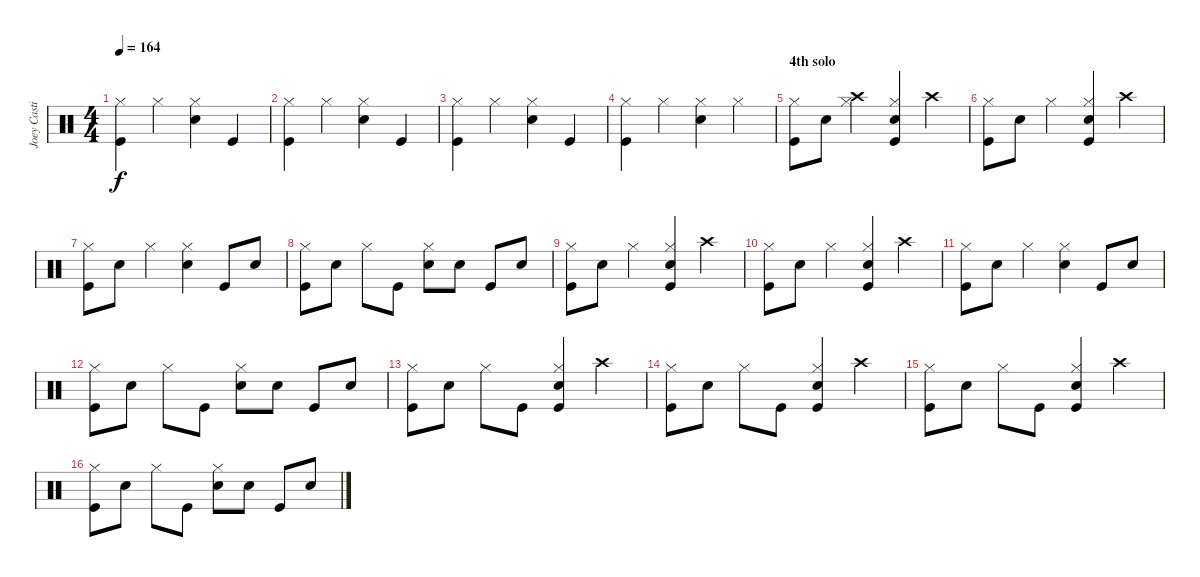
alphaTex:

\track ("Joey Castillo - drums" "Joey Casti") {instrument percussion}
\staff {score}
\articulation defaults
\ts (4 4)
\tempo 164
\clef neutral
\ks c
("Kick (hit)" "Hi-Hat (closed)").4{dy f} "Hi-Hat (closed)".4 ("Electric Snare (hit)" "Hi-Hat (closed)").4 "Kick (hit)".4 |
("Kick (hit)" "Hi-Hat (closed)").4 "Hi-Hat (closed)".4 ("Electric Snare (hit)" "Hi-Hat (closed)").4 "Kick (hit)".4 |
("Kick (hit)" "Hi-Hat (closed)").4 "Hi-Hat (closed)".4 ("Electric Snare (hit)" "Hi-Hat (closed)").4 "Kick (hit)".4 |
("Kick (hit)" "Hi-Hat (closed)").4 "Hi-Hat (closed)".4 ("Electric Snare (hit)" "Hi-Hat (closed)").4 "Hi-Hat (closed)".4 |
\section ("" "4th solo")
("Kick (hit)" "Hi-Hat (closed)").8 "Electric Snare (hit)".8 ("Crash high (hit)" "Hi-Hat (closed)").4 ("Electric Snare (hit)" "Kick (hit)" "Hi-Hat (closed)").4 "Crash high (hit)".4 |
("Kick (hit)" "Hi-Hat (closed)").8 "Electric Snare (hit)".8 "Hi-Hat (closed)".4 ("Electric Snare (hit)" "Kick (hit)" "Hi-Hat (closed)").4 "Crash high (hit)".4 |
("Kick (hit)" "Hi-Hat (closed)").8 "Electric Snare (hit)".8 "Hi-Hat (closed)".4 ("Electric Snare (hit)" "Hi-Hat (closed)").4 "Kick (hit)".8 "Electric Snare (hit)".8 |
("Kick (hit)" "Hi-Hat (closed)").8 "Electric Snare (hit)".8 "Hi-Hat (closed)".8 "Kick (hit)".8 ("Electric Snare (hit)" "Hi-Hat (closed)").8 "Electric Snare (hit)".8 "Kick (hit)".8 "Electric Snare (hit)".8 |
("Kick (hit)" "Hi-Hat (closed)").8 "Electric Snare (hit)".8 "Hi-Hat (closed)".4 ("Electric Snare (hit)" "Kick (hit)" "Hi-Hat (closed)").4 "Crash high (hit)".4 |
("Kick (hit)" "Hi-Hat (closed)").8 "Electric Snare (hit)".8 "Hi-Hat (closed)".4 ("Electric Snare (hit)" "Kick (hit)" "Hi-Hat (closed)").4 "Crash high (hit)".4 |
("Kick (hit)" "Hi-Hat (closed)").8 "Electric Snare (hit)".8 "Hi-Hat (closed)".4 ("Electric Snare (hit)" "Hi-Hat (closed)").4 "Kick (hit)".8 "Electric Snare (hit)".8 |
("Kick (hit)" "Hi-Hat (closed)").8 "Electric Snare (hit)".8 "Hi-Hat (closed)".8 "Kick (hit)".8 ("Electric Snare (hit)" "Hi-Hat (closed)").8 "Electric Snare (hit)".8 "Kick (hit)".8 "Electric Snare (hit)".8 |
("Kick (hit)" "Hi-Hat (closed)").8 "Electric Snare (hit)".8 "Hi-Hat (closed)".8 "Kick (hit)".8 ("Electric Snare (hit)" "Kick (hit)" "Hi-Hat (closed)").4 "Crash high (hit)".4 |
("Kick (hit)" "Hi-Hat (closed)").8 "Electric Snare (hit)".8 "Hi-Hat (closed)".8 "Kick (hit)".8 ("Electric Snare (hit)" "Kick (hit)" "Hi-Hat (closed)").4 "Crash high (hit)".4 |
("Kick (hit)" "Hi-Hat (closed)").8 "Electric Snare (hit)".8 "Hi-Hat (closed)".8 "Kick (hit)".8 ("Electric Snare (hit)" "Kick (hit)" "Hi-Hat (closed)").4 "Crash high (hit)".4 |
("Kick (hit)" "Hi-Hat (closed)").8 "Electric Snare (hit)".8 "Hi-Hat (closed)".8 "Kick (hit)".8 ("Electric Snare (hit)" "Hi-Hat (closed)").8 "Electric Snare (hit)".8 "Kick (hit)".8 "Electric Snare (hit)".8
